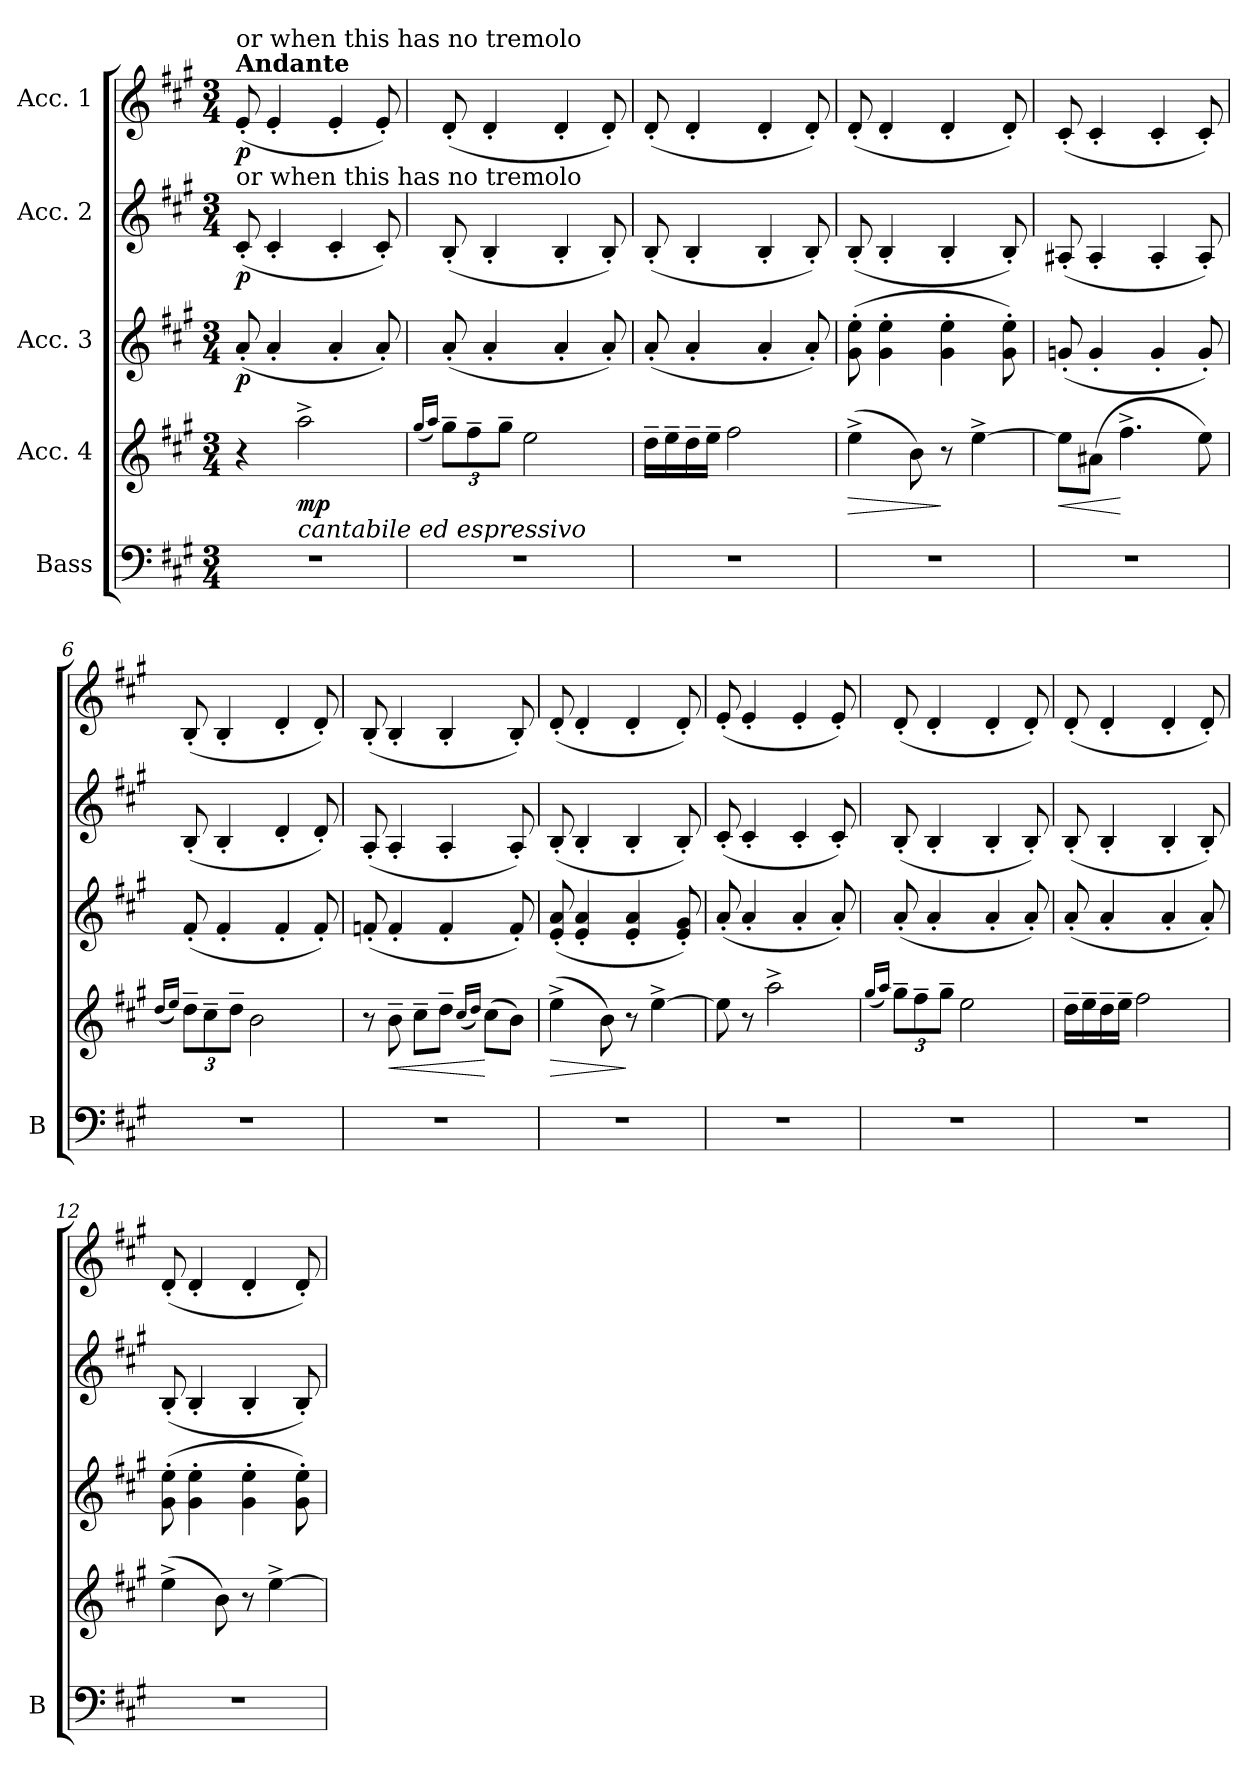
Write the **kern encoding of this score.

**kern	**kern	**dynam	**kern	**dynam	**kern	**dynam	**kern	**dynam
*part5	*part4	*part4	*part3	*part3	*part2	*part2	*part1	*part1
*staff5	*staff4	*staff4	*staff3	*staff3	*staff2	*staff2	*staff1	*staff1
*I"Bass	*I"Acc. 4	*	*I"Acc. 3	*	*I"Acc. 2	*	*I"Acc. 1	*
*I'B	*	*	*	*	*	*	*	*
*clefF4	*clefG2	*	*clefG2	*	*clefG2	*	*clefG2	*
*ITrd7c12	*ITrd7c12	*	*ITrd7c12	*	*	*	*	*
*k[f#c#g#]	*k[f#c#g#]	*	*k[f#c#g#]	*	*k[f#c#g#]	*	*k[f#c#g#]	*
*M3/4	*M3/4	*	*M3/4	*	*M3/4	*	*M3/4	*
*MM70	*MM70	*	*MM70	*	*MM70	*	*MM70	*
=1	=1	=1	=1	=1	=1	=1	=1	=1
!	!	!	!	!	!	!	!LO:TX:a:B:t=Andante	!
!	!	!	!	!	!	!	!LO:TX:a:t=or       when this has no tremolo	!
!	!	!	!	!	!LO:TX:a:t=or       when this has no tremolo	!	!	!
!	!	!	!	!LO:DY:b	!	!LO:DY:b	!	!LO:DY:b
2.r	4r	.	(8A'/	p	(8c#'/	p	(8e'/	p
.	.	.	4A'/	.	4c#'/	.	4e'/	.
!	!LO:TX:b:i:t=cantabile ed espressivo	!	!	!	!	!	!	!
!	!	!LO:DY:b	!	!	!	!	!	!
.	2a^\	mp	.	.	.	.	.	.
.	.	.	4A'/	.	4c#'/	.	4e'/	.
.	.	.	8A'/)	.	8c#'/)	.	8e'/)	.
=2	=2	=2	=2	=2	=2	=2	=2	=2
.	(16qg#/LL	.	.	.	.	.	.	.
.	16qa/JJ)	.	.	.	.	.	.	.
*	*Xbrackettup	*	*	*	*	*	*	*
2.r	12g#~\L	.	(8A'/	.	(8B'/	.	(8d'/	.
.	12f#~\	.	.	.	.	.	.	.
.	.	.	4A'/	.	4B'/	.	4d'/	.
.	12g#~\J	.	.	.	.	.	.	.
.	2e\	.	.	.	.	.	.	.
.	.	.	4A'/	.	4B'/	.	4d'/	.
.	.	.	8A'/)	.	8B'/)	.	8d'/)	.
=3	=3	=3	=3	=3	=3	=3	=3	=3
2.r	16d~\LL	.	(8A'/	.	(8B'/	.	(8d'/	.
.	16e~\	.	.	.	.	.	.	.
.	16d~\	.	4A'/	.	4B'/	.	4d'/	.
.	16e~\JJ	.	.	.	.	.	.	.
.	2f#\	.	.	.	.	.	.	.
.	.	.	4A'/	.	4B'/	.	4d'/	.
.	.	.	8A'/)	.	8B'/)	.	8d'/)	.
=4	=4	=4	=4	=4	=4	=4	=4	=4
!	!	!LO:HP:b	!	!	!	!	!	!
2.r	(4e^\	>	(8G#\' 8e\'	.	(8B'/	.	(8d'/	.
.	.	.	4G#\' 4e\'	.	4B'/	.	4d'/	.
.	8B\)	.	.	.	.	.	.	.
.	8r	]	4G#\' 4e\'	.	4B'/	.	4d'/	.
.	[4e^\	.	.	.	.	.	.	.
.	.	.	8G#\' 8e\')	.	8B'/)	.	8d'/)	.
=5	=5	=5	=5	=5	=5	=5	=5	=5
!	!	!LO:HP:b	!	!	!	!	!	!
2.r	8e\L]	<	(8Gn'/	.	(8A#X'/	.	(8c#'/	.
.	(8A#X\J	.	4G'/	.	4A#'/	.	4c#'/	.
.	4.f#^\	[	.	.	.	.	.	.
.	.	.	4G'/	.	4A#'/	.	4c#'/	.
.	8e\)	.	8G'/)	.	8A#'/)	.	8c#'/)	.
!!LO:LB:g=z
=6	=6	=6	=6	=6	=6	=6	=6	=6
.	(16qd/LL	.	.	.	.	.	.	.
.	16qe/JJ)	.	.	.	.	.	.	.
2.r	12d~\L	.	(8F#'/	.	(8B'/	.	(8B'/	.
.	12c#~\	.	.	.	.	.	.	.
.	.	.	4F#'/	.	4B'/	.	4B'/	.
.	12d~\J	.	.	.	.	.	.	.
.	2B\	.	.	.	.	.	.	.
.	.	.	4F#'/	.	4d'/	.	4d'/	.
.	.	.	8F#'/)	.	8d'/)	.	8d'/)	.
=7	=7	=7	=7	=7	=7	=7	=7	=7
2.r	8r	.	(8Fn'/	.	(8A'/	.	(8B'/	.
!	!	!LO:HP:b	!	!	!	!	!	!
.	8B~\	<	4F'/	.	4A'/	.	4B'/	.
.	8c#~\L	.	.	.	.	.	.	.
.	8d~\J	.	4F'/	.	4A'/	.	4B'/	.
.	(16qc#/LL	.	.	.	.	.	.	.
.	16qd/JJ)	.	.	.	.	.	.	.
.	(8c#\L	[	.	.	.	.	.	.
.	8B\J)	.	8F'/)	.	8A'/)	.	8B'/)	.
=8	=8	=8	=8	=8	=8	=8	=8	=8
!	!	!LO:HP:b	!	!	!	!	!	!
2.r	(4e^\	>	(8E/' 8A/'	.	(8B'/	.	(8d'/	.
.	.	.	4E/' 4A/'	.	4B'/	.	4d'/	.
.	8B\)	.	.	.	.	.	.	.
.	8r	]	4E/' 4A/'	.	4B'/	.	4d'/	.
.	[4e^\	.	.	.	.	.	.	.
.	.	.	8E/' 8G#/')	.	8B'/)	.	8d'/)	.
=9	=9	=9	=9	=9	=9	=9	=9	=9
2.r	8e\]	.	(8A'/	.	(8c#'/	.	(8e'/	.
.	8r	.	4A'/	.	4c#'/	.	4e'/	.
.	2a^\	.	.	.	.	.	.	.
.	.	.	4A'/	.	4c#'/	.	4e'/	.
.	.	.	8A'/)	.	8c#'/)	.	8e'/)	.
=10	=10	=10	=10	=10	=10	=10	=10	=10
.	(16qg#/LL	.	.	.	.	.	.	.
.	16qa/JJ)	.	.	.	.	.	.	.
2.r	12g#~\L	.	(8A'/	.	(8B'/	.	(8d'/	.
.	12f#~\	.	.	.	.	.	.	.
.	.	.	4A'/	.	4B'/	.	4d'/	.
.	12g#~\J	.	.	.	.	.	.	.
.	2e\	.	.	.	.	.	.	.
.	.	.	4A'/	.	4B'/	.	4d'/	.
.	.	.	8A'/)	.	8B'/)	.	8d'/)	.
!!LO:PB:g=z
=11	=11	=11	=11	=11	=11	=11	=11	=11
2.r	16d~\LL	.	(8A'/	.	(8B'/	.	(8d'/	.
.	16e~\	.	.	.	.	.	.	.
.	16d~\	.	4A'/	.	4B'/	.	4d'/	.
.	16e~\JJ	.	.	.	.	.	.	.
.	2f#\	.	.	.	.	.	.	.
.	.	.	4A'/	.	4B'/	.	4d'/	.
.	.	.	8A'/)	.	8B'/)	.	8d'/)	.
=12	=12	=12	=12	=12	=12	=12	=12	=12
2.r	(4e^\	.	(8G#\' 8e\'	.	(8B'/	.	(8d'/	.
.	.	.	4G#\' 4e\'	.	4B'/	.	4d'/	.
.	8B\)	.	.	.	.	.	.	.
.	8r	.	4G#\' 4e\'	.	4B'/	.	4d'/	.
.	[4e^\	.	.	.	.	.	.	.
.	.	.	8G#\' 8e\')	.	8B'/)	.	8d'/)	.
=	=	=	=	=	=	=	=	=
*-	*-	*-	*-	*-	*-	*-	*-	*-
